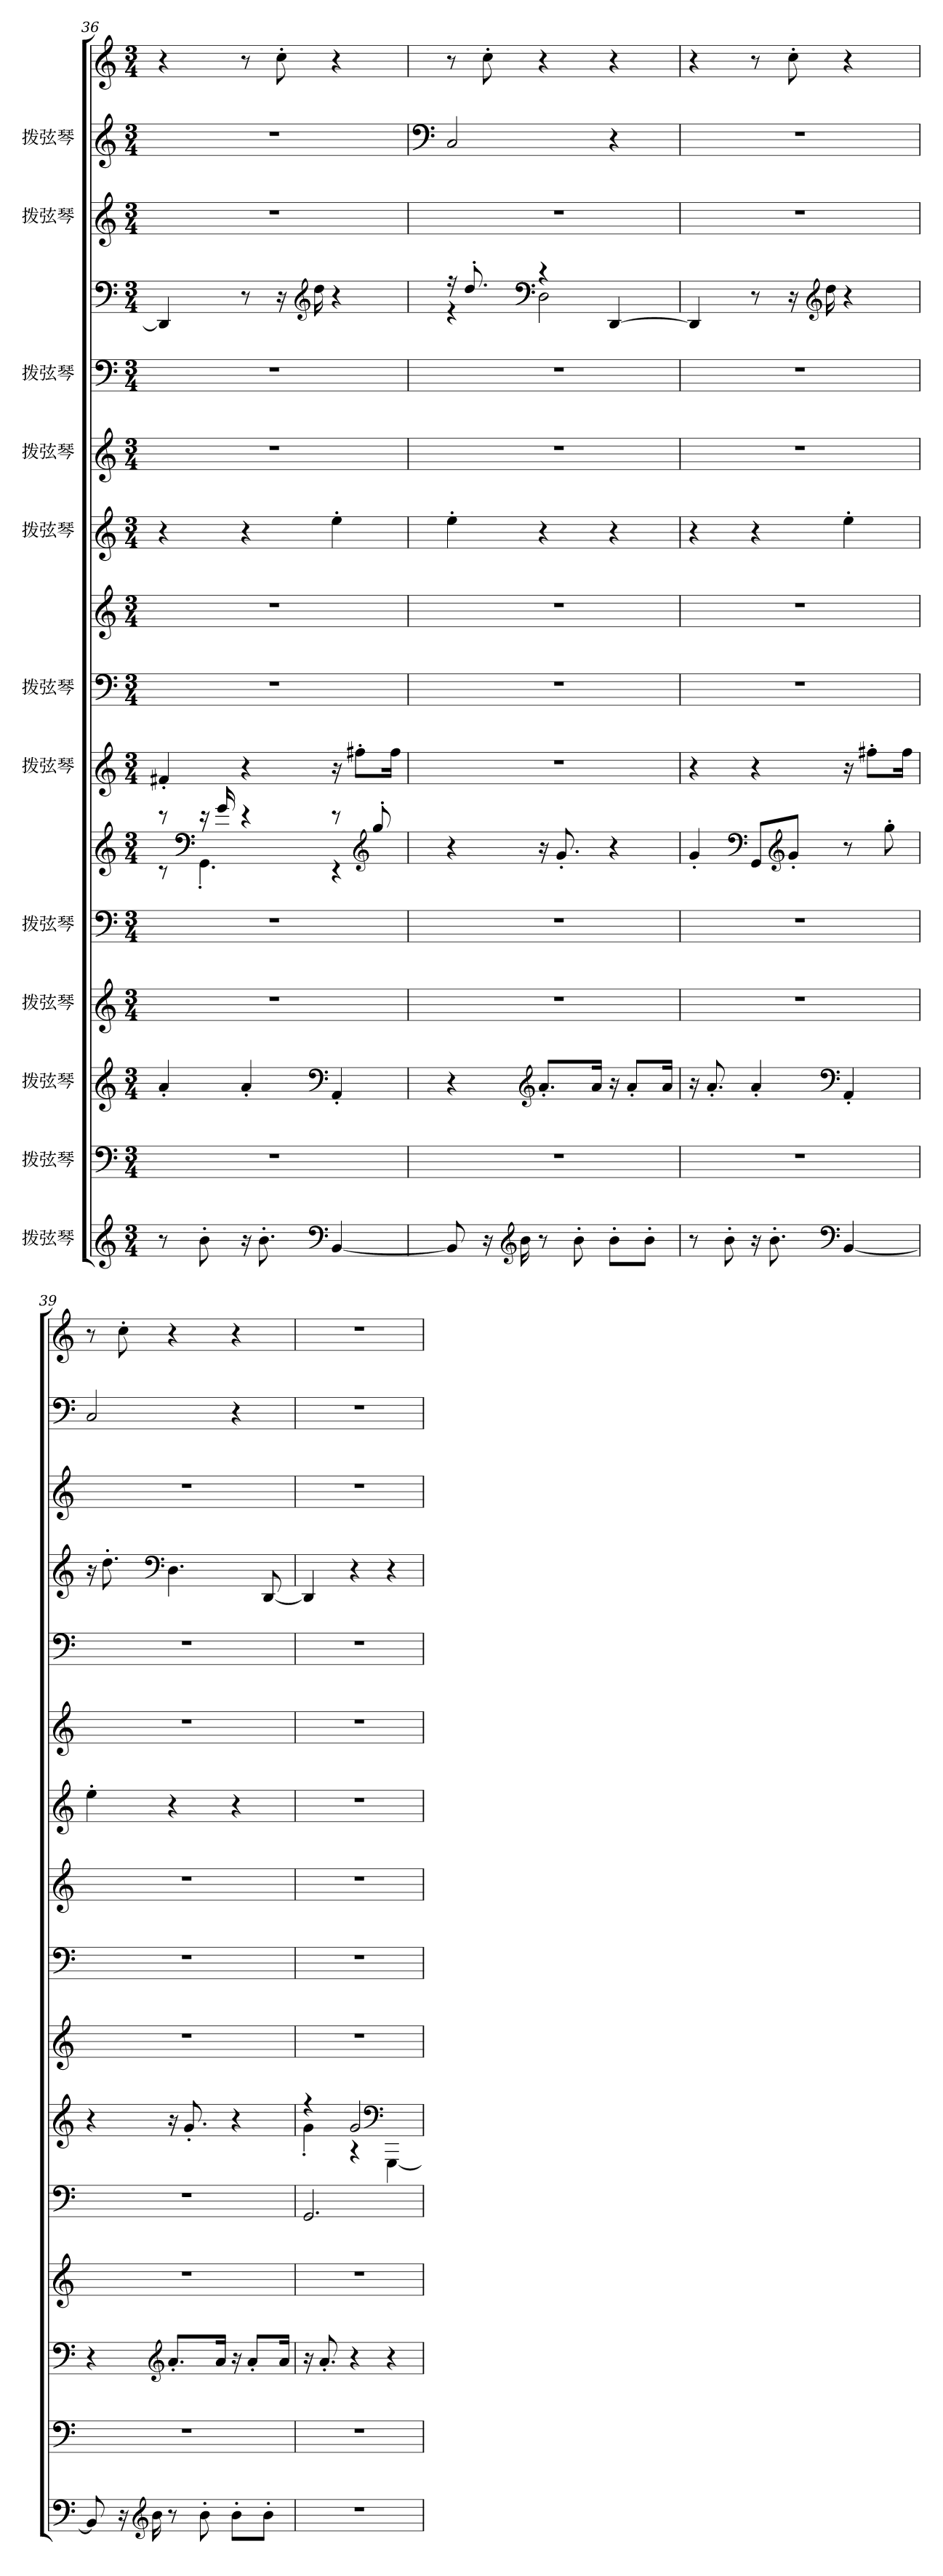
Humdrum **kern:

**kern	**kern	**kern	**kern	**kern	**kern	**kern	**kern	**kern	**kern	**kern	**kern	**kern	**kern	**kern	**kern
*part12	*part11	*part10	*part9	*part8	*part8	*part7	*part6	*part6	*part5	*part4	*part3	*part3	*part2	*part1	*part1
*staff16	*staff15	*staff14	*staff13	*staff12	*staff11	*staff10	*staff9	*staff8	*staff7	*staff6	*staff5	*staff4	*staff3	*staff2	*staff1
*I"拨弦琴	*I"拨弦琴	*I"拨弦琴	*I"拨弦琴	*I"拨弦琴	*	*I"拨弦琴	*I"拨弦琴	*	*I"拨弦琴	*I"拨弦琴	*I"拨弦琴	*	*I"拨弦琴	*I"拨弦琴	*
!!LO:PB:g=z
*clefG2	*clefF4	*clefG2	*clefG2	*clefF4	*clefG2	*clefG2	*clefF4	*clefG2	*clefG2	*clefG2	*clefF4	*clefF4	*clefG2	*clefG2	*clefG2
*k[]	*k[]	*k[]	*k[]	*k[]	*k[]	*k[]	*k[]	*k[]	*k[]	*k[]	*k[]	*k[]	*k[]	*k[]	*k[]
*M3/4	*M3/4	*M3/4	*M3/4	*M3/4	*M3/4	*M3/4	*M3/4	*M3/4	*M3/4	*M3/4	*M3/4	*M3/4	*M3/4	*M3/4	*M3/4
=36	=36	=36	=36	=36	=36	=36	=36	=36	=36	=36	=36	=36	=36	=36	=36
*	*	*	*	*	*^	*	*	*	*	*	*	*	*	*	*
8r	2.r	4a'/	2.r	2.r	8r	8r	4f#X'/	2.r	2.r	4r	2.r	2.r	4DD/]	2.r	2.r	4r
*	*	*	*	*	*clefF4	*	*	*	*	*	*	*	*	*	*	*
8b'\	.	.	.	.	16r	4.GG'\	.	.	.	.	.	.	.	.	.	.
.	.	.	.	.	16g/	.	.	.	.	.	.	.	.	.	.	.
16r	.	4a'/	.	.	4r	.	4r	.	.	4r	.	.	8r	.	.	8r
8.b'\	.	.	.	.	.	.	.	.	.	.	.	.	.	.	.	.
.	.	.	.	.	.	.	.	.	.	.	.	.	16r	.	.	8cc'\
*	*	*	*	*	*	*	*	*	*	*	*	*	*clefG2	*	*	*
.	.	.	.	.	.	.	.	.	.	.	.	.	16dd\	.	.	.
*clefF4	*	*clefF4	*	*	*	*	*	*	*	*	*	*	*	*	*	*
[4BB/	.	4AA'/	.	.	8r	4r	16r	.	.	4ee'\	.	.	4r	.	.	4r
.	.	.	.	.	.	.	8ff#X'\L	.	.	.	.	.	.	.	.	.
*	*	*	*	*	*clefG2	*	*	*	*	*	*	*	*	*	*	*
.	.	.	.	.	8gg'/	.	.	.	.	.	.	.	.	.	.	.
.	.	.	.	.	.	.	16ff#\Jk	.	.	.	.	.	.	.	.	.
*	*	*	*	*	*v	*v	*	*	*	*	*	*	*	*	*	*
=37	=37	=37	=37	=37	=37	=37	=37	=37	=37	=37	=37	=37	=37	=37	=37
*	*	*	*	*	*	*	*	*	*	*	*	*	*	*clefF4	*
*	*	*	*	*	*	*	*	*	*	*	*	*^	*	*	*
8BB/]	2.r	4r	2.r	2.r	4r	2.r	2.r	2.r	4ee'\	2.r	2.r	16r	4r	2.r	2C/	8r
.	.	.	.	.	.	.	.	.	.	.	.	8.dd'/	.	.	.	.
16r	.	.	.	.	.	.	.	.	.	.	.	.	.	.	.	8cc'\
*clefG2	*	*	*	*	*	*	*	*	*	*	*	*	*	*	*	*
16b\	.	.	.	.	.	.	.	.	.	.	.	.	.	.	.	.
*	*	*clefG2	*	*	*	*	*	*	*	*	*	*clefF4	*	*	*	*
8r	.	8.a'/L	.	.	16r	.	.	.	4r	.	.	4r	2D\	.	.	4r
.	.	.	.	.	8.g'/	.	.	.	.	.	.	.	.	.	.	.
8b'\	.	.	.	.	.	.	.	.	.	.	.	.	.	.	.	.
.	.	16a/Jk	.	.	.	.	.	.	.	.	.	.	.	.	.	.
8b'\L	.	16r	.	.	4r	.	.	.	4r	.	.	[4DD/	.	.	4r	4r
.	.	8a'/L	.	.	.	.	.	.	.	.	.	.	.	.	.	.
8b'\J	.	.	.	.	.	.	.	.	.	.	.	.	.	.	.	.
.	.	16a/Jk	.	.	.	.	.	.	.	.	.	.	.	.	.	.
*	*	*	*	*	*	*	*	*	*	*	*	*v	*v	*	*	*
!!LO:PB:g=z
=38	=38	=38	=38	=38	=38	=38	=38	=38	=38	=38	=38	=38	=38	=38	=38
8r	2.r	16r	2.r	2.r	4g'/	4r	2.r	2.r	4r	2.r	2.r	4DD/]	2.r	2.r	4r
.	.	8.a'/	.	.	.	.	.	.	.	.	.	.	.	.	.
8b'\	.	.	.	.	.	.	.	.	.	.	.	.	.	.	.
*	*	*	*	*	*clefF4	*	*	*	*	*	*	*	*	*	*
16r	.	4a'/	.	.	8GG/L	4r	.	.	4r	.	.	8r	.	.	8r
8.b'\	.	.	.	.	.	.	.	.	.	.	.	.	.	.	.
*	*	*	*	*	*clefG2	*	*	*	*	*	*	*	*	*	*
.	.	.	.	.	8g'/J	.	.	.	.	.	.	16r	.	.	8cc'\
*	*	*	*	*	*	*	*	*	*	*	*	*clefG2	*	*	*
.	.	.	.	.	.	.	.	.	.	.	.	16dd\	.	.	.
*clefF4	*	*clefF4	*	*	*	*	*	*	*	*	*	*	*	*	*
[4BB/	.	4AA'/	.	.	8r	16r	.	.	4ee'\	.	.	4r	.	.	4r
.	.	.	.	.	.	8ff#X'\L	.	.	.	.	.	.	.	.	.
.	.	.	.	.	8gg'\	.	.	.	.	.	.	.	.	.	.
.	.	.	.	.	.	16ff#\Jk	.	.	.	.	.	.	.	.	.
=39	=39	=39	=39	=39	=39	=39	=39	=39	=39	=39	=39	=39	=39	=39	=39
8BB/]	2.r	4r	2.r	2.r	4r	2.r	2.r	2.r	4ee'\	2.r	2.r	16r	2.r	2C/	8r
.	.	.	.	.	.	.	.	.	.	.	.	8.dd'\	.	.	.
16r	.	.	.	.	.	.	.	.	.	.	.	.	.	.	8cc'\
*clefG2	*	*	*	*	*	*	*	*	*	*	*	*	*	*	*
16b\	.	.	.	.	.	.	.	.	.	.	.	.	.	.	.
*	*	*clefG2	*	*	*	*	*	*	*	*	*	*clefF4	*	*	*
8r	.	8.a'/L	.	.	16r	.	.	.	4r	.	.	4.D\	.	.	4r
.	.	.	.	.	8.g'/	.	.	.	.	.	.	.	.	.	.
8b'\	.	.	.	.	.	.	.	.	.	.	.	.	.	.	.
.	.	16a/Jk	.	.	.	.	.	.	.	.	.	.	.	.	.
8b'\L	.	16r	.	.	4r	.	.	.	4r	.	.	.	.	4r	4r
.	.	8a'/L	.	.	.	.	.	.	.	.	.	.	.	.	.
8b'\J	.	.	.	.	.	.	.	.	.	.	.	[8DD/	.	.	.
.	.	16a/Jk	.	.	.	.	.	.	.	.	.	.	.	.	.
=40	=40	=40	=40	=40	=40	=40	=40	=40	=40	=40	=40	=40	=40	=40	=40
*	*	*	*	*	*^	*	*	*	*	*	*	*	*	*	*
2.r	2.r	16r	2.r	2.GG/	4r	4g'\	2.r	2.r	2.r	2.r	2.r	2.r	4DD/]	2.r	2.r	2.r
.	.	8.a'/	.	.	.	.	.	.	.	.	.	.	.	.	.	.
.	.	4r	.	.	2g/	4r	.	.	.	.	.	.	4r	.	.	.
*	*	*	*	*	*clefF4	*	*	*	*	*	*	*	*	*	*	*
.	.	4r	.	.	.	[4GGG\	.	.	.	.	.	.	4r	.	.	.
*	*	*	*	*	*v	*v	*	*	*	*	*	*	*	*	*	*
=	=	=	=	=	=	=	=	=	=	=	=	=	=	=	=
*-	*-	*-	*-	*-	*-	*-	*-	*-	*-	*-	*-	*-	*-	*-	*-
